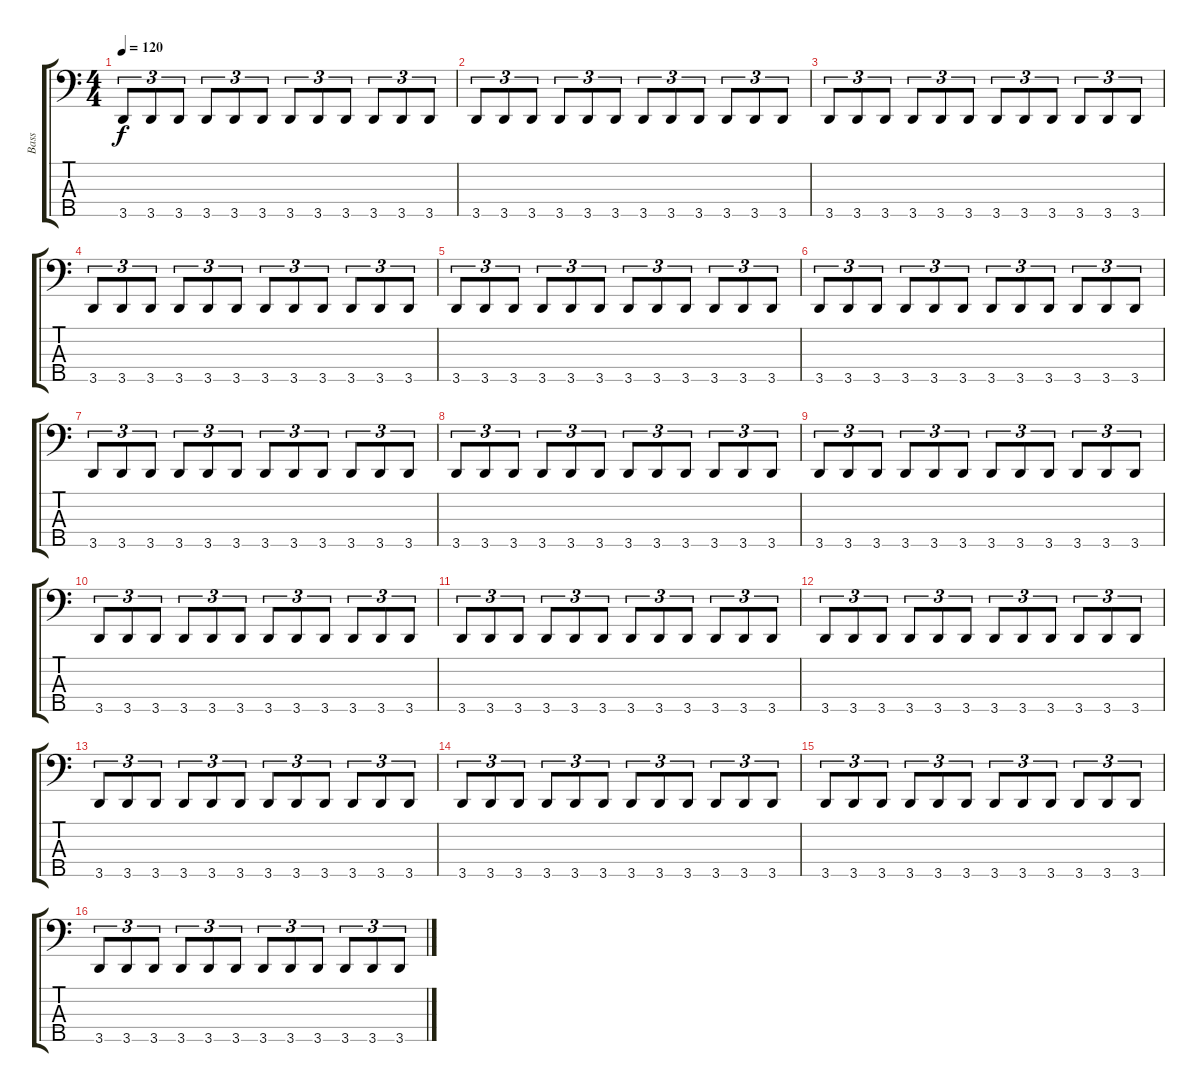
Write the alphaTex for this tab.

\track ("Bass" "Bass") {instrument electricbassfinger}
\staff {score tabs}
\tuning (G2 D2 A1 E1 B0) {hide}
\ts (4 4)
\tempo 120
\clef f4
\ks c
3.5.8{tu (3 2) dy f} 3.5.8{tu (3 2)} 3.5.8{tu (3 2)} 3.5.8{tu (3 2)} 3.5.8{tu (3 2)} 3.5.8{tu (3 2)} 3.5.8{tu (3 2)} 3.5.8{tu (3 2)} 3.5.8{tu (3 2)} 3.5.8{tu (3 2)} 3.5.8{tu (3 2)} 3.5.8{tu (3 2)} |
3.5.8{tu (3 2)} 3.5.8{tu (3 2)} 3.5.8{tu (3 2)} 3.5.8{tu (3 2)} 3.5.8{tu (3 2)} 3.5.8{tu (3 2)} 3.5.8{tu (3 2)} 3.5.8{tu (3 2)} 3.5.8{tu (3 2)} 3.5.8{tu (3 2)} 3.5.8{tu (3 2)} 3.5.8{tu (3 2)} |
3.5.8{tu (3 2)} 3.5.8{tu (3 2)} 3.5.8{tu (3 2)} 3.5.8{tu (3 2)} 3.5.8{tu (3 2)} 3.5.8{tu (3 2)} 3.5.8{tu (3 2)} 3.5.8{tu (3 2)} 3.5.8{tu (3 2)} 3.5.8{tu (3 2)} 3.5.8{tu (3 2)} 3.5.8{tu (3 2)} |
3.5.8{tu (3 2)} 3.5.8{tu (3 2)} 3.5.8{tu (3 2)} 3.5.8{tu (3 2)} 3.5.8{tu (3 2)} 3.5.8{tu (3 2)} 3.5.8{tu (3 2)} 3.5.8{tu (3 2)} 3.5.8{tu (3 2)} 3.5.8{tu (3 2)} 3.5.8{tu (3 2)} 3.5.8{tu (3 2)} |
3.5.8{tu (3 2)} 3.5.8{tu (3 2)} 3.5.8{tu (3 2)} 3.5.8{tu (3 2)} 3.5.8{tu (3 2)} 3.5.8{tu (3 2)} 3.5.8{tu (3 2)} 3.5.8{tu (3 2)} 3.5.8{tu (3 2)} 3.5.8{tu (3 2)} 3.5.8{tu (3 2)} 3.5.8{tu (3 2)} |
3.5.8{tu (3 2)} 3.5.8{tu (3 2)} 3.5.8{tu (3 2)} 3.5.8{tu (3 2)} 3.5.8{tu (3 2)} 3.5.8{tu (3 2)} 3.5.8{tu (3 2)} 3.5.8{tu (3 2)} 3.5.8{tu (3 2)} 3.5.8{tu (3 2)} 3.5.8{tu (3 2)} 3.5.8{tu (3 2)} |
3.5.8{tu (3 2)} 3.5.8{tu (3 2)} 3.5.8{tu (3 2)} 3.5.8{tu (3 2)} 3.5.8{tu (3 2)} 3.5.8{tu (3 2)} 3.5.8{tu (3 2)} 3.5.8{tu (3 2)} 3.5.8{tu (3 2)} 3.5.8{tu (3 2)} 3.5.8{tu (3 2)} 3.5.8{tu (3 2)} |
3.5.8{tu (3 2)} 3.5.8{tu (3 2)} 3.5.8{tu (3 2)} 3.5.8{tu (3 2)} 3.5.8{tu (3 2)} 3.5.8{tu (3 2)} 3.5.8{tu (3 2)} 3.5.8{tu (3 2)} 3.5.8{tu (3 2)} 3.5.8{tu (3 2)} 3.5.8{tu (3 2)} 3.5.8{tu (3 2)} |
3.5.8{tu (3 2)} 3.5.8{tu (3 2)} 3.5.8{tu (3 2)} 3.5.8{tu (3 2)} 3.5.8{tu (3 2)} 3.5.8{tu (3 2)} 3.5.8{tu (3 2)} 3.5.8{tu (3 2)} 3.5.8{tu (3 2)} 3.5.8{tu (3 2)} 3.5.8{tu (3 2)} 3.5.8{tu (3 2)} |
3.5.8{tu (3 2)} 3.5.8{tu (3 2)} 3.5.8{tu (3 2)} 3.5.8{tu (3 2)} 3.5.8{tu (3 2)} 3.5.8{tu (3 2)} 3.5.8{tu (3 2)} 3.5.8{tu (3 2)} 3.5.8{tu (3 2)} 3.5.8{tu (3 2)} 3.5.8{tu (3 2)} 3.5.8{tu (3 2)} |
3.5.8{tu (3 2)} 3.5.8{tu (3 2)} 3.5.8{tu (3 2)} 3.5.8{tu (3 2)} 3.5.8{tu (3 2)} 3.5.8{tu (3 2)} 3.5.8{tu (3 2)} 3.5.8{tu (3 2)} 3.5.8{tu (3 2)} 3.5.8{tu (3 2)} 3.5.8{tu (3 2)} 3.5.8{tu (3 2)} |
3.5.8{tu (3 2)} 3.5.8{tu (3 2)} 3.5.8{tu (3 2)} 3.5.8{tu (3 2)} 3.5.8{tu (3 2)} 3.5.8{tu (3 2)} 3.5.8{tu (3 2)} 3.5.8{tu (3 2)} 3.5.8{tu (3 2)} 3.5.8{tu (3 2)} 3.5.8{tu (3 2)} 3.5.8{tu (3 2)} |
3.5.8{tu (3 2)} 3.5.8{tu (3 2)} 3.5.8{tu (3 2)} 3.5.8{tu (3 2)} 3.5.8{tu (3 2)} 3.5.8{tu (3 2)} 3.5.8{tu (3 2)} 3.5.8{tu (3 2)} 3.5.8{tu (3 2)} 3.5.8{tu (3 2)} 3.5.8{tu (3 2)} 3.5.8{tu (3 2)} |
3.5.8{tu (3 2)} 3.5.8{tu (3 2)} 3.5.8{tu (3 2)} 3.5.8{tu (3 2)} 3.5.8{tu (3 2)} 3.5.8{tu (3 2)} 3.5.8{tu (3 2)} 3.5.8{tu (3 2)} 3.5.8{tu (3 2)} 3.5.8{tu (3 2)} 3.5.8{tu (3 2)} 3.5.8{tu (3 2)} |
3.5.8{tu (3 2)} 3.5.8{tu (3 2)} 3.5.8{tu (3 2)} 3.5.8{tu (3 2)} 3.5.8{tu (3 2)} 3.5.8{tu (3 2)} 3.5.8{tu (3 2)} 3.5.8{tu (3 2)} 3.5.8{tu (3 2)} 3.5.8{tu (3 2)} 3.5.8{tu (3 2)} 3.5.8{tu (3 2)} |
3.5.8{tu (3 2)} 3.5.8{tu (3 2)} 3.5.8{tu (3 2)} 3.5.8{tu (3 2)} 3.5.8{tu (3 2)} 3.5.8{tu (3 2)} 3.5.8{tu (3 2)} 3.5.8{tu (3 2)} 3.5.8{tu (3 2)} 3.5.8{tu (3 2)} 3.5.8{tu (3 2)} 3.5.8{tu (3 2)}
